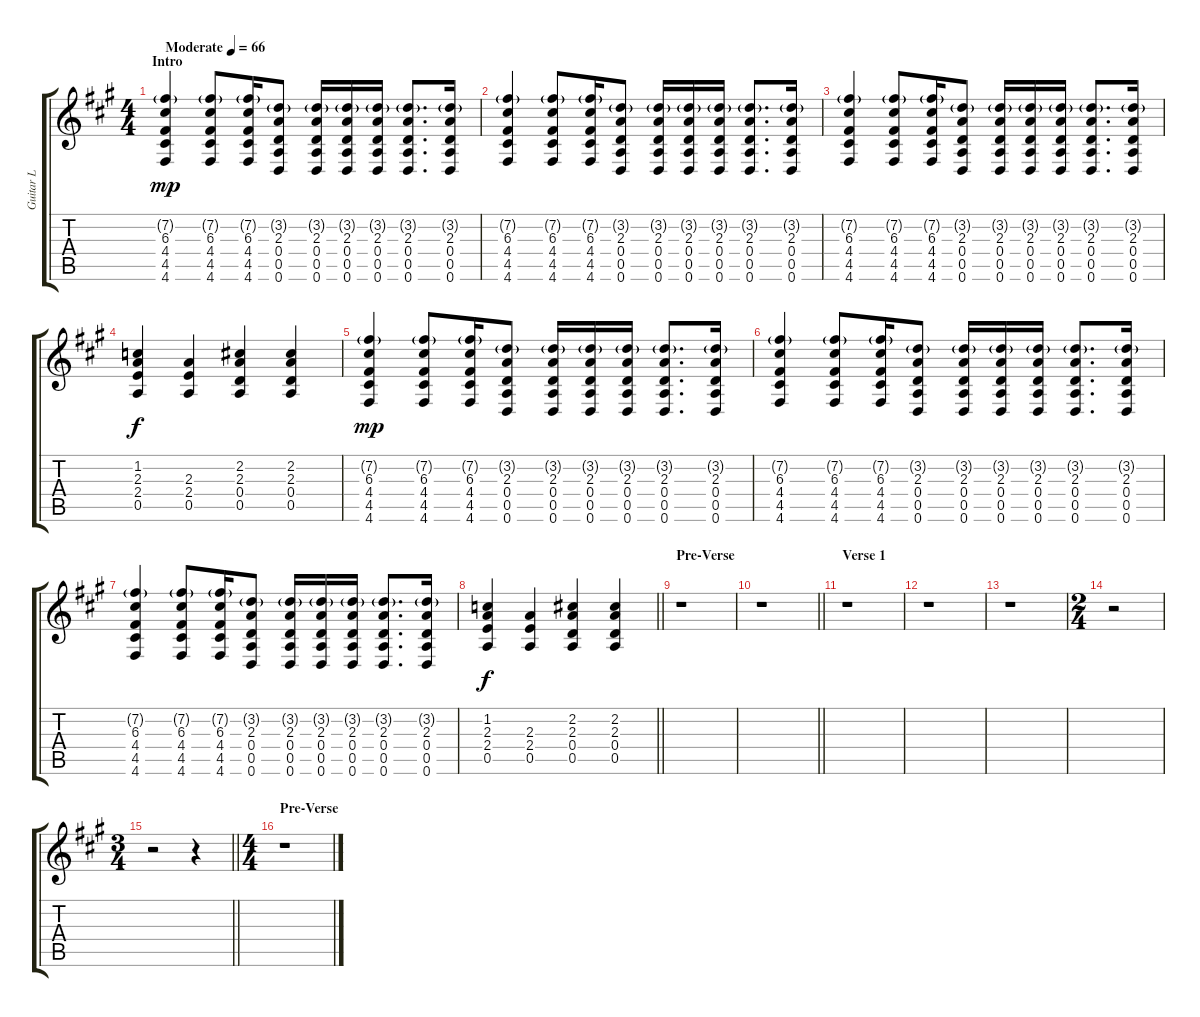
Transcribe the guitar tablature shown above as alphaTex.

\track ("Guitar L" "Guitar L") {instrument distortionguitar}
\staff {score tabs}
\tuning (E4 B3 G3 D3 A2 D2) {hide}
\ts (4 4)
\section ("" "Intro")
\tempo (66 "Moderate")
\clef g2
\ks a
(7.2{g} 6.3 4.4 4.5 4.6).4{dy mp instrument distortionguitar} (7.2{g} 6.3 4.4 4.5 4.6).8 (7.2{g} 6.3 4.4 4.5 4.6).16 (3.2{g} 2.3 0.4 0.5 0.6).8 (3.2{g} 2.3 0.4 0.5 0.6).16 (3.2{g} 2.3 0.4 0.5 0.6).16 (3.2{g} 2.3 0.4 0.5 0.6).16 (3.2{g} 2.3 0.4 0.5 0.6).8{d} (3.2{g} 2.3 0.4 0.5 0.6).16 |
(7.2{g} 6.3 4.4 4.5 4.6).4 (7.2{g} 6.3 4.4 4.5 4.6).8 (7.2{g} 6.3 4.4 4.5 4.6).16 (3.2{g} 2.3 0.4 0.5 0.6).8 (3.2{g} 2.3 0.4 0.5 0.6).16 (3.2{g} 2.3 0.4 0.5 0.6).16 (3.2{g} 2.3 0.4 0.5 0.6).16 (3.2{g} 2.3 0.4 0.5 0.6).8{d} (3.2{g} 2.3 0.4 0.5 0.6).16 |
(7.2{g} 6.3 4.4 4.5 4.6).4 (7.2{g} 6.3 4.4 4.5 4.6).8 (7.2{g} 6.3 4.4 4.5 4.6).16 (3.2{g} 2.3 0.4 0.5 0.6).8 (3.2{g} 2.3 0.4 0.5 0.6).16 (3.2{g} 2.3 0.4 0.5 0.6).16 (3.2{g} 2.3 0.4 0.5 0.6).16 (3.2{g} 2.3 0.4 0.5 0.6).8{d} (3.2{g} 2.3 0.4 0.5 0.6).16 |
(1.2 2.3 2.4 0.5).4{dy f} (2.3 2.4 0.5).4 (2.2 2.3 0.4 0.5).4 (2.2 2.3 0.4 0.5).4 |
(7.2{g} 6.3 4.4 4.5 4.6).4{dy mp} (7.2{g} 6.3 4.4 4.5 4.6).8 (7.2{g} 6.3 4.4 4.5 4.6).16 (3.2{g} 2.3 0.4 0.5 0.6).8 (3.2{g} 2.3 0.4 0.5 0.6).16 (3.2{g} 2.3 0.4 0.5 0.6).16 (3.2{g} 2.3 0.4 0.5 0.6).16 (3.2{g} 2.3 0.4 0.5 0.6).8{d} (3.2{g} 2.3 0.4 0.5 0.6).16 |
(7.2{g} 6.3 4.4 4.5 4.6).4 (7.2{g} 6.3 4.4 4.5 4.6).8 (7.2{g} 6.3 4.4 4.5 4.6).16 (3.2{g} 2.3 0.4 0.5 0.6).8 (3.2{g} 2.3 0.4 0.5 0.6).16 (3.2{g} 2.3 0.4 0.5 0.6).16 (3.2{g} 2.3 0.4 0.5 0.6).16 (3.2{g} 2.3 0.4 0.5 0.6).8{d} (3.2{g} 2.3 0.4 0.5 0.6).16 |
(7.2{g} 6.3 4.4 4.5 4.6).4 (7.2{g} 6.3 4.4 4.5 4.6).8 (7.2{g} 6.3 4.4 4.5 4.6).16 (3.2{g} 2.3 0.4 0.5 0.6).8 (3.2{g} 2.3 0.4 0.5 0.6).16 (3.2{g} 2.3 0.4 0.5 0.6).16 (3.2{g} 2.3 0.4 0.5 0.6).16 (3.2{g} 2.3 0.4 0.5 0.6).8{d} (3.2{g} 2.3 0.4 0.5 0.6).16 |
\barLineRight lightlight
(1.2 2.3 2.4 0.5).4{dy f} (2.3 2.4 0.5).4 (2.2 2.3 0.4 0.5).4 (2.2 2.3 0.4 0.5).4 |
\section ("" "Pre-Verse")
r.1 |
\barLineRight lightlight
r.1 |
\section ("" "Verse 1")
r.1 |
r.1 |
r.1 |
\ts (2 4)
r.2 |
\ts (3 4)
\barLineRight lightlight
r.2 r.4 |
\ts (4 4)
\section ("" "Pre-Verse")
r.1
